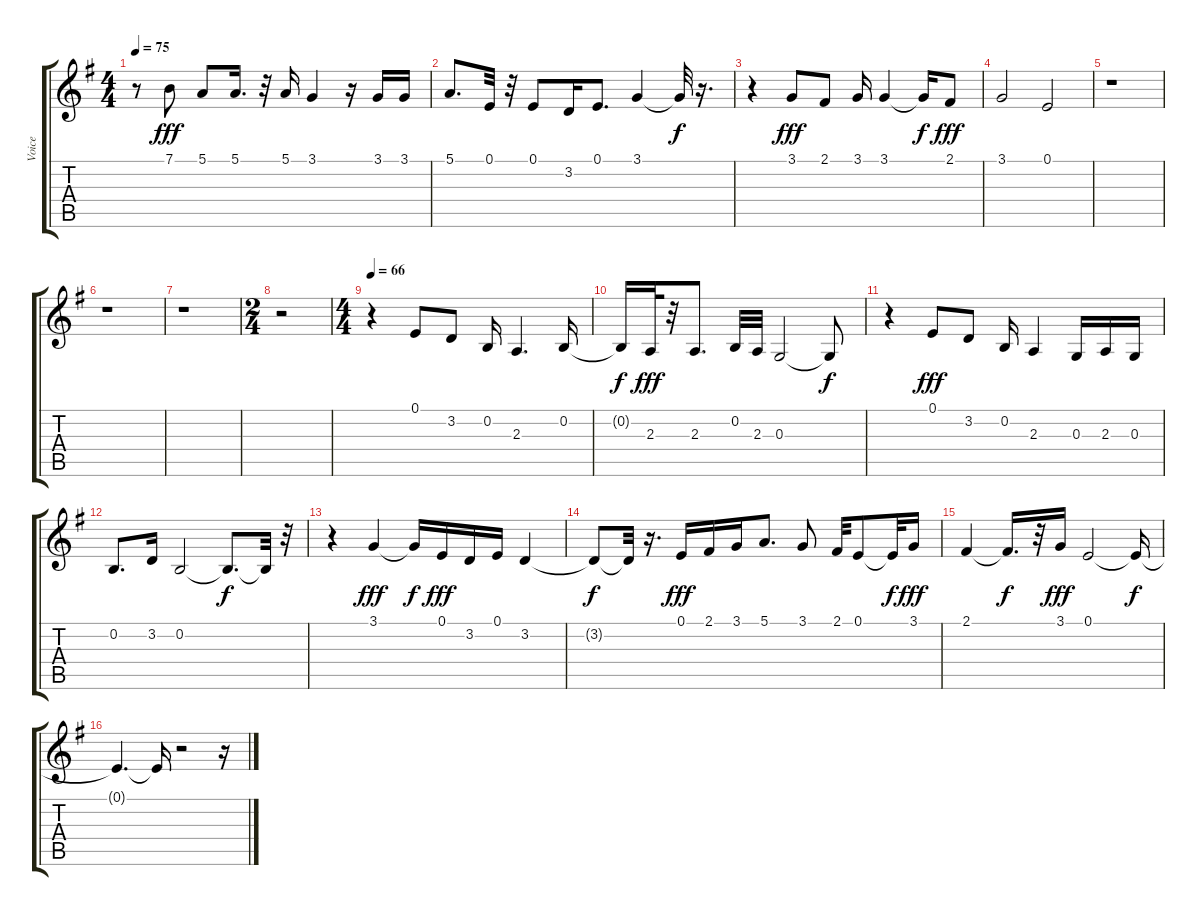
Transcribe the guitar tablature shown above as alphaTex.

\track ("Voice" "Voice") {instrument synthvoice}
\staff {score tabs}
\tuning (E4 B3 G3 D3 A2 E2) {hide}
\ts (4 4)
\tempo 75
\clef g2
\ks eminor
r.8{dy f} 7.1.8{dy fff} 5.1.8 5.1.16{d} r.32 5.1.16 3.1.4 r.16 3.1.16 3.1.16 |
5.1.8{d} 0.1.32 r.32 0.1.8 3.2.16 0.1.8{d} 3.1.4 3.1{t}.32{dy f} r.16{d} |
r.4 3.1.8{dy fff} 2.1.8 3.1.16 3.1.4 3.1{t}.16{dy f} 2.1.8{dy fff} |
3.1.2 0.1.2 |
r.1 |
r.1 |
r.1 |
\ts (2 4)
r.2 |
\ts (4 4)
\tempo 66
r.4 0.1.8 3.2.8 0.2.16 2.3.4{d} 0.2.16 |
0.2{t}.16{dy f} 2.3.32{dy fff} r.32 2.3.8{d} 0.2.32 2.3.32 0.3.2 0.3{t}.8{dy f} |
r.4 0.1.8{dy fff} 3.2.8 0.2.16 2.3.4 0.3.16 2.3.16 0.3.16 |
0.2.8{d} 3.2.16 0.2.2 0.2{t}.8{d dy f} 0.2{t}.32 r.32 |
r.4 3.1.4{dy fff} 3.1{t}.16{dy f} 0.1.16{dy fff} 3.2.16 0.1.16 3.2.4 |
3.2{t}.8{dy f} 3.2{t}.32 r.16{d} 0.1.16{dy fff} 2.1.16 3.1.16 5.1.8{d} 3.1.8 2.1.32 0.1.8 0.1{t}.32{dy f} 3.1.16{dy fff} |
2.1.4 2.1{t}.16{d dy f} r.32 3.1.16{dy fff} 0.1.2 0.1{t}.16{dy f} |
0.1{t}.4{d} 0.1{t}.16 r.2 r.16
